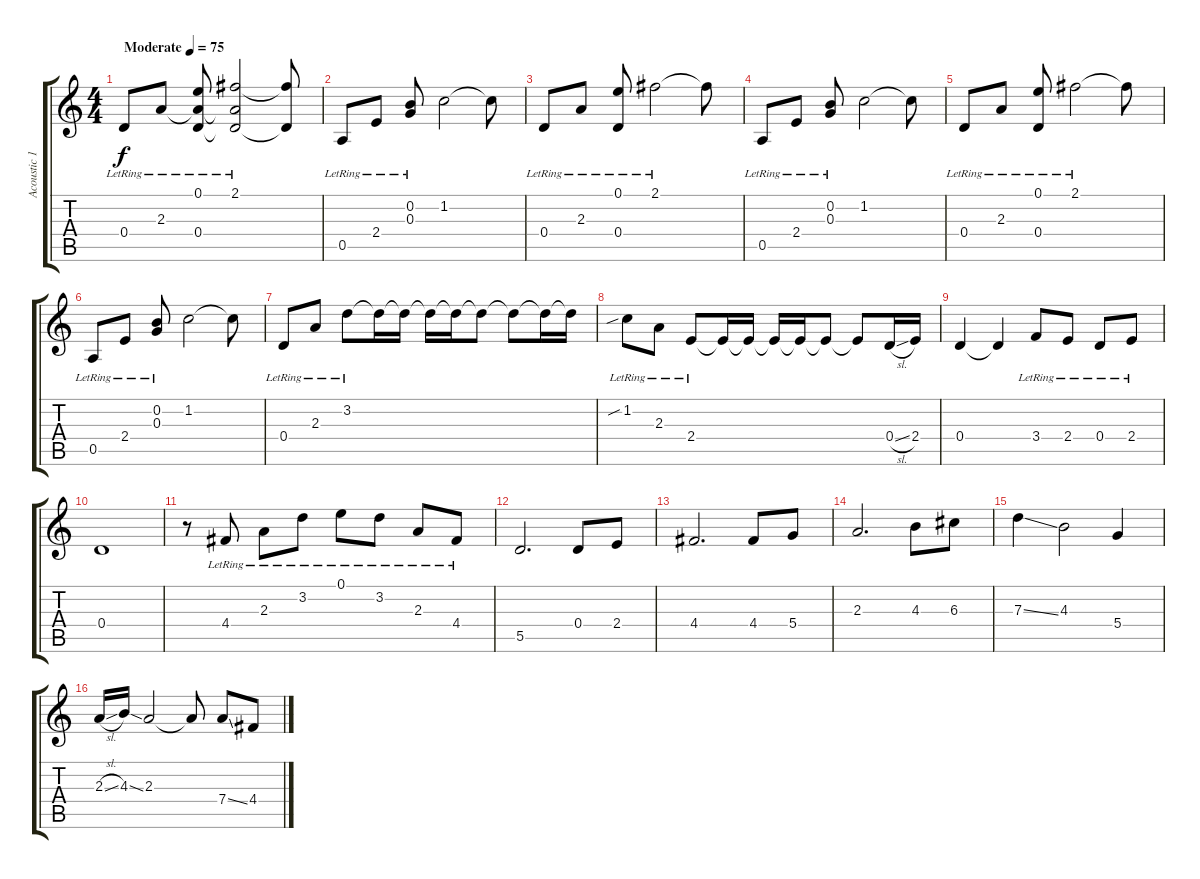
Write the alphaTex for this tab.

\track ("Acoustic 1" "Acoustic 1") {instrument acousticguitarsteel}
\staff {score tabs}
\tuning (E4 B3 G3 D3 A2 E2) {hide}
\ts (4 4)
\tempo (75 "Moderate")
\clef g2
\ks c
0.4{lr}.8{dy f instrument acousticguitarsteel} 2.3{lr}.8 (0.1{lr} 2.3{t} 0.4{lr}).8 (2.1{lr} 2.3{t} 0.4{t}).2 (2.1{t} 0.4{t}).8 |
0.5{lr}.8 2.4{lr}.8 (0.2{lr} 0.3{lr}).8 1.2.2 1.2{t}.8 |
0.4{lr}.8 2.3{lr}.8 (0.1{lr} 0.4{lr}).8 2.1{lr}.2 2.1{t}.8 |
0.5{lr}.8 2.4{lr}.8 (0.2{lr} 0.3{lr}).8 1.2.2 1.2{t}.8 |
0.4{lr}.8 2.3{lr}.8 (0.1{lr} 0.4{lr}).8 2.1{lr}.2 2.1{t}.8 |
0.5{lr}.8 2.4{lr}.8 (0.2{lr} 0.3{lr}).8 1.2.2 1.2{t}.8 |
0.4{lr}.8 2.3{lr}.8 3.2{lr}.8 3.2{t}.16 3.2{t}.16 3.2{t}.16 3.2{t}.16 3.2{t}.8 3.2{t}.8 3.2{t}.16 3.2{t}.16 |
1.2{sib lr}.8 2.3{lr}.8 2.4{lr}.8 2.4{t}.16 2.4{t}.16 2.4{t}.16 2.4{t}.16 2.4{t}.8 2.4{t}.8 0.4{sl}.16 2.4.16 |
0.4.4 0.4{t}.4 3.4{lr}.8 2.4{lr}.8 0.4{lr}.8 2.4{lr}.8 |
0.4.1 |
r.8 4.4{lr}.8 2.3{lr}.8 3.2{lr}.8 0.1{lr}.8 3.2{lr}.8 2.3{lr}.8 4.4{lr}.8 |
5.5.2{d} 0.4.8 2.4.8 |
4.4.2{d} 4.4.8 5.4.8 |
2.3.2{d} 4.3.8 6.3.8 |
7.3{ss}.4 4.3.2 5.4.4 |
2.3{sl}.16 4.3{ss}.16 2.3.2 2.3{t}.8 7.4{ss}.8 4.4.8
